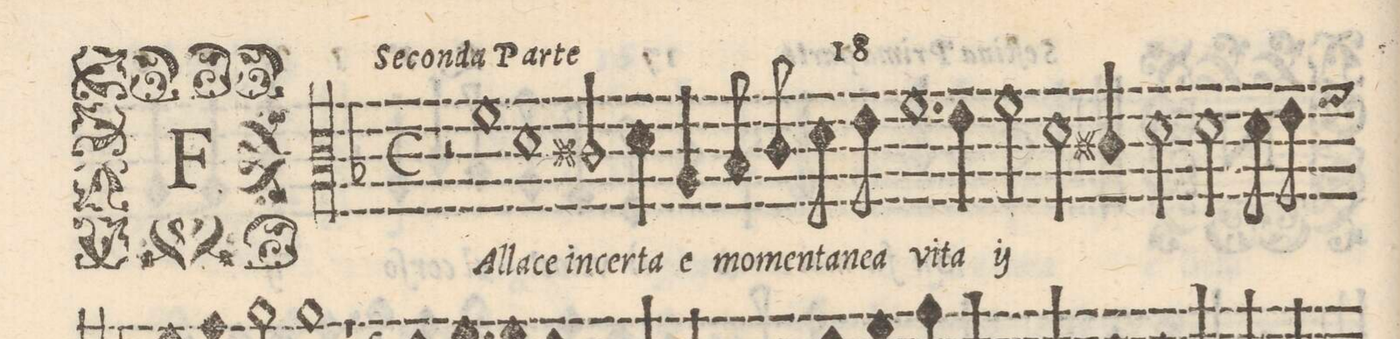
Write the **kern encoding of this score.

**kern	**text
*I"QVINTO	*
*clefC3	*
*k[b-]	*
*met(C)	*
*M2/1	*
2r	.
1f	FAl-
1d\	-la-
=2-	=2-
2c#X/	-ce_in-
4d\	-cer-
4A/	-ta_e
8B-/	mo-
8c#/	-men-
8d\	-ta-
8e\	-nea
=3-	=3-
1.f	vi-
4e\	-ta
*	*ij
2f\	fal-
=4-	=4-
2d\	-la
4c#X/	-ce_in-
2d\	-cer-
2d\	-ta_e
=5-	=5-
8d\	mo-
8e\	-men-
*-	*-
